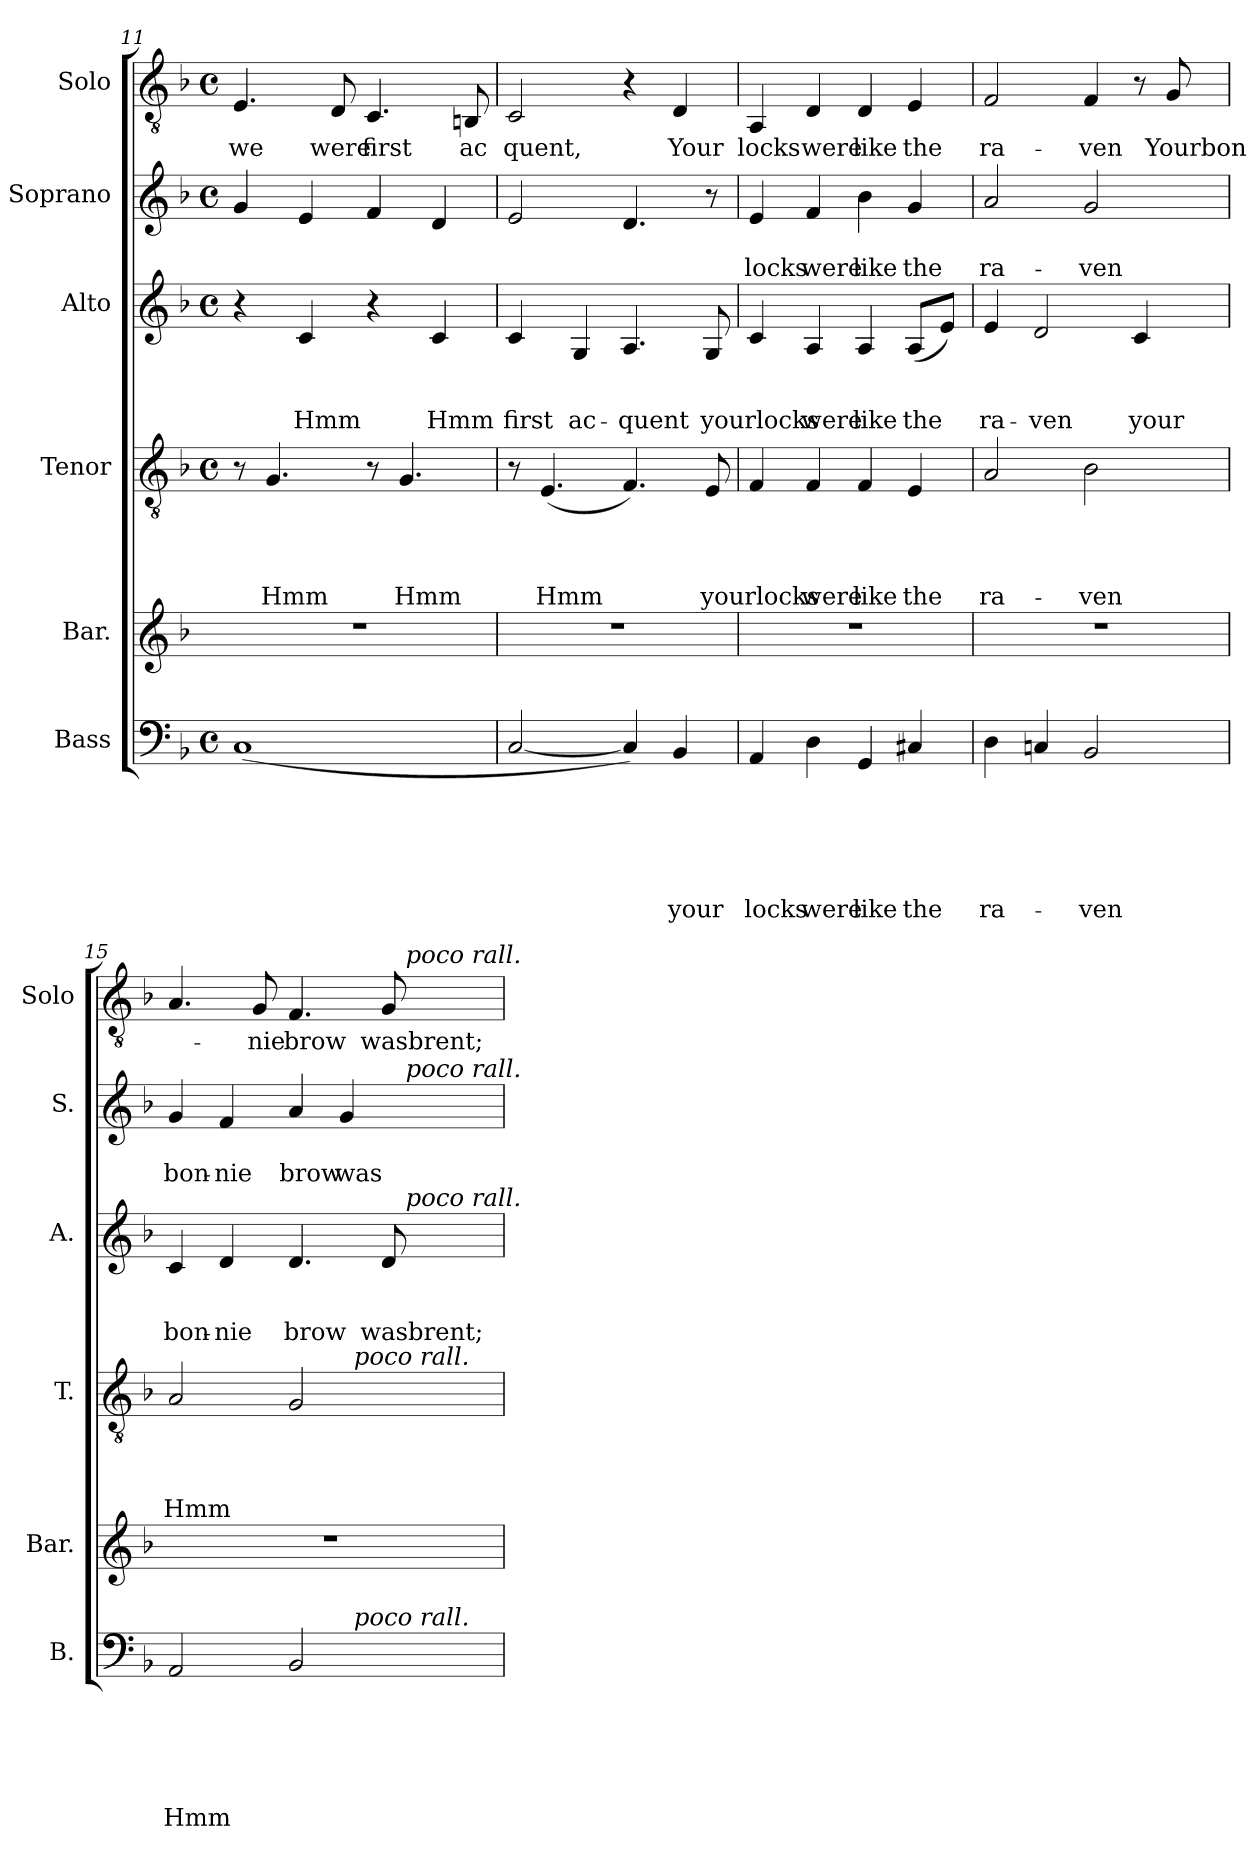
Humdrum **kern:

**kern	**text	**text	**text	**text	**text	**text	**kern	**kern	**text	**text	**text	**text	**kern	**text	**text	**text	**kern	**text	**text	**kern	**text
*part6	*part6	*part6	*part6	*part6	*part6	*part6	*part5	*part4	*part4	*part4	*part4	*part4	*part3	*part3	*part3	*part3	*part2	*part2	*part2	*part1	*part1
*staff6	*staff6	*staff6	*staff6	*staff6	*staff6	*staff6	*staff5	*staff4	*staff4	*staff4	*staff4	*staff4	*staff3	*staff3	*staff3	*staff3	*staff2	*staff2	*staff2	*staff1	*staff1
*I"Bass	*	*	*	*	*	*	*I"Bar.	*I"Tenor	*	*	*	*	*I"Alto	*	*	*	*I"Soprano	*	*	*I"Solo	*
*I'B.	*	*	*	*	*	*	*I'Bar.	*I'T.	*	*	*	*	*I'A.	*	*	*	*I'S.	*	*	*I'Solo	*
!!LO:LB:g=z
*clefF4	*	*	*	*	*	*	*clefG2	*clefGv2	*	*	*	*	*clefG2	*	*	*	*clefG2	*	*	*clefGv2	*
*k[b-]	*	*	*	*	*	*	*k[b-]	*k[b-]	*	*	*	*	*k[b-]	*	*	*	*k[b-]	*	*	*k[b-]	*
*F:	*	*	*	*	*	*	*F:	*F:	*	*	*	*	*F:	*	*	*	*F:	*	*	*F:	*
*M4/4	*	*	*	*	*	*	*	*M4/4	*	*	*	*	*M4/4	*	*	*	*M4/4	*	*	*M4/4	*
*met(c)	*	*	*	*	*	*	*	*met(c)	*	*	*	*	*met(c)	*	*	*	*met(c)	*	*	*met(c)	*
=11	=11	=11	=11	=11	=11	=11	=11	=11	=11	=11	=11	=11	=11	=11	=11	=11	=11	=11	=11	=11	=11
!	!	!	!	!	!	!	!	!	!	!	!	!	!	!	!	!	!	!	!	!	!LO:LY:b
(>1C	.	.	.	.	.	.	1r	8r	.	.	.	.	4r	.	.	.	4g/	.	.	4.E/	we
!	!	!	!	!	!	!	!	!	!	!	!	!LO:LY:b	!	!	!	!	!	!	!	!	!
.	.	.	.	.	.	.	.	4.G/	.	.	.	Hmm	.	.	.	.	.	.	.	.	.
!	!	!	!	!	!	!	!	!	!	!	!	!	!	!	!	!LO:LY:b	!	!	!	!	!
.	.	.	.	.	.	.	.	.	.	.	.	.	4c/	.	.	Hmm	4e/	.	.	.	.
!	!	!	!	!	!	!	!	!	!	!	!	!	!	!	!	!	!	!	!	!	!LO:LY:b
.	.	.	.	.	.	.	.	.	.	.	.	.	.	.	.	.	.	.	.	8D/	were
!	!	!	!	!	!	!	!	!	!	!	!	!	!	!	!	!	!	!	!	!	!LO:LY:b
.	.	.	.	.	.	.	.	8r	.	.	.	.	4r	.	.	.	4f/	.	.	4.C/	first
!	!	!	!	!	!	!	!	!	!	!	!	!LO:LY:b	!	!	!	!	!	!	!	!	!
.	.	.	.	.	.	.	.	4.G/	.	.	.	Hmm	.	.	.	.	.	.	.	.	.
!	!	!	!	!	!	!	!	!	!	!	!	!	!	!	!	!LO:LY:b	!	!	!	!	!
.	.	.	.	.	.	.	.	.	.	.	.	.	4c/	.	.	Hmm	4d/	.	.	.	.
!	!	!	!	!	!	!	!	!	!	!	!	!	!	!	!	!	!	!	!	!	!LO:LY:b
.	.	.	.	.	.	.	.	.	.	.	.	.	.	.	.	.	.	.	.	8BBn/	ac
=12	=12	=12	=12	=12	=12	=12	=12	=12	=12	=12	=12	=12	=12	=12	=12	=12	=12	=12	=12	=12	=12
!	!	!	!	!	!	!	!	!	!	!	!	!	!	!	!	!LO:LY:b	!	!	!	!	!LO:LY:b
[<2C/	.	.	.	.	.	.	1r	8r	.	.	.	.	4c/	.	.	first	2e/	.	.	2C/	quent,
!	!	!	!	!	!	!	!	!	!	!	!	!LO:LY:b	!	!	!	!	!	!	!	!	!
.	.	.	.	.	.	.	.	(<4.E/	.	.	.	Hmm	.	.	.	.	.	.	.	.	.
!	!	!	!	!	!	!	!	!	!	!	!	!	!	!	!	!LO:LY:b	!	!	!	!	!
.	.	.	.	.	.	.	.	.	.	.	.	.	4G/	.	.	ac-	.	.	.	.	.
!	!	!	!	!	!	!	!	!	!	!	!	!	!	!	!	!LO:LY:b	!	!	!	!	!
4C/])	.	.	.	.	.	.	.	4.F/)	.	.	.	.	4.A/	.	.	-quent	4.d/	.	.	4r	.
!	!	!	!	!	!	!LO:LY:b	!	!	!	!	!	!	!	!	!	!	!	!	!	!	!LO:LY:b
4BB-/	.	.	.	.	.	your	.	.	.	.	.	.	.	.	.	.	.	.	.	4D/	Your
!	!	!	!	!	!	!	!	!	!	!	!	!LO:LY:b	!	!	!	!LO:LY:b	!	!	!	!	!
.	.	.	.	.	.	.	.	8E/	.	.	.	yourlocks	8G/	.	.	yourlocks	8r	.	.	.	.
=13	=13	=13	=13	=13	=13	=13	=13	=13	=13	=13	=13	=13	=13	=13	=13	=13	=13	=13	=13	=13	=13
!	!	!	!	!	!	!LO:LY:b	!	!	!	!	!	!	!	!	!	!	!	!	!LO:LY:b	!	!LO:LY:b
4AA/	.	.	.	.	.	locks	1r	4F/	.	.	.	.	4c/	.	.	.	4e/	.	locks	4AA/	locks
!	!	!	!	!	!	!LO:LY:b	!	!	!	!	!	!LO:LY:b	!	!	!	!LO:LY:b	!	!	!LO:LY:b	!	!LO:LY:b
4D\	.	.	.	.	.	were	.	4F/	.	.	.	were	4A/	.	.	were	4f/	.	were	4D/	were
!	!	!	!	!	!	!LO:LY:b	!	!	!	!	!	!LO:LY:b	!	!	!	!LO:LY:b	!	!	!LO:LY:b	!	!LO:LY:b
4GG/	.	.	.	.	.	like	.	4F/	.	.	.	like	4A/	.	.	like	4b-\	.	like	4D/	like
!	!	!	!	!	!	!LO:LY:b	!	!	!	!	!	!LO:LY:b	!	!	!	!LO:LY:b	!	!	!LO:LY:b	!	!LO:LY:b
4C#X/	.	.	.	.	.	the	.	4E/	.	.	.	the	(<8A/L	.	.	the	4g/	.	the	4E/	the
.	.	.	.	.	.	.	.	.	.	.	.	.	8e/J)	.	.	.	.	.	.	.	.
=14	=14	=14	=14	=14	=14	=14	=14	=14	=14	=14	=14	=14	=14	=14	=14	=14	=14	=14	=14	=14	=14
!	!	!	!	!	!	!LO:LY:b	!	!	!	!	!	!LO:LY:b	!	!	!	!LO:LY:b	!	!	!LO:LY:b	!	!LO:LY:b
4D\	.	.	.	.	.	ra-	1r	2A/	.	.	.	ra-	4e/	.	.	ra-	2a/	.	ra-	2F/	ra-
!	!	!	!	!	!	!	!	!	!	!	!	!	!	!	!	!LO:LY:b	!	!	!	!	!
4Cn/	.	.	.	.	.	.	.	.	.	.	.	.	2d/	.	.	-ven	.	.	.	.	.
!	!	!	!	!	!	!LO:LY:b	!	!	!	!	!	!LO:LY:b	!	!	!	!	!	!	!LO:LY:b	!	!LO:LY:b
2BB-/	.	.	.	.	.	-ven	.	2B-\	.	.	.	-ven	.	.	.	.	2g/	.	-ven	4F/	-ven
!	!	!	!	!	!	!	!	!	!	!	!	!	!	!	!	!LO:LY:b	!	!	!	!	!
.	.	.	.	.	.	.	.	.	.	.	.	.	4c/	.	.	your	.	.	.	8r	.
!	!	!	!	!	!	!	!	!	!	!	!	!	!	!	!	!	!	!	!	!	!LO:LY:b
.	.	.	.	.	.	.	.	.	.	.	.	.	.	.	.	.	.	.	.	8G/	Yourbon-
=15	=15	=15	=15	=15	=15	=15	=15	=15	=15	=15	=15	=15	=15	=15	=15	=15	=15	=15	=15	=15	=15
!	!	!	!	!	!	!LO:LY:b	!	!	!	!	!	!LO:LY:b	!	!	!	!LO:LY:b	!	!	!LO:LY:b	!	!
*^	*	*	*	*	*	*	*	*^	*	*	*	*	*^	*	*	*	*^	*	*	*^	*
2AA/	2ryy	.	.	.	.	.	Hmm	1r	2A/	2ryy	.	.	.	Hmm	4c/	2ryy	.	.	bon-	4g/	2ryy	.	bon-	4.A/	2ryy	.
!	!	!	!	!	!	!	!	!	!	!	!	!	!	!	!	!	!	!	!LO:LY:b:rj	!	!	!	!LO:LY:b:rj	!	!	!
.	.	.	.	.	.	.	.	.	.	.	.	.	.	.	4d/	.	.	.	-nie	4f/	.	.	-nie	.	.	.
!	!	!	!	!	!	!	!	!	!	!	!	!	!	!	!	!	!	!	!	!	!	!	!	!	!	!LO:LY:b
.	.	.	.	.	.	.	.	.	.	.	.	.	.	.	.	.	.	.	.	.	.	.	.	8G/	.	-nie
!	!	!	!	!	!	!	!	!	!	!	!	!	!	!	!	!	!	!	!LO:LY:b	!	!	!	!LO:LY:b	!	!	!LO:LY:b
2BB-/	4ryy	.	.	.	.	.	.	.	2G/	4ryy	.	.	.	.	4.d/	4ryy	.	.	brow	4a/	4ryy	.	brow	4.F/	4ryy	brow
!	!	!	!	!	!	!	!	!	!	!	!	!	!	!	!	!	!	!	!	!	!	!	!LO:LY:b	!	!	!
.	32ryy	.	.	.	.	.	.	.	.	32ryy	.	.	.	.	.	8ryy	.	.	.	4g/	8ryy	.	was	.	8ryy	.
!	!	!	!	!	!	!	!	!	!	!LO:TX:a:i:t=poco rall.	!	!	!	!	!	!	!	!	!	!	!	!	!	!	!	!
!	!LO:TX:a:i:t=poco rall.	!	!	!	!	!	!	!	!	!	!	!	!	!	!	!	!	!	!	!	!	!	!	!	!	!
.	8..ryy	.	.	.	.	.	.	.	.	8..ryy	.	.	.	.	.	.	.	.	.	.	.	.	.	.	.	.
!	!	!	!	!	!	!	!	!	!	!	!	!	!	!	!	!	!	!	!LO:LY:b	!	!	!	!	!	!	!LO:LY:b
.	.	.	.	.	.	.	.	.	.	.	.	.	.	.	8d/	32ryy	.	.	wasbrent;	.	32ryy	.	.	8G/	32ryy	wasbrent;
!	!	!	!	!	!	!	!	!	!	!	!	!	!	!	!	!	!	!	!	!	!	!	!	!	!LO:TX:a:i:t=poco rall.	!
!	!	!	!	!	!	!	!	!	!	!	!	!	!	!	!	!	!	!	!	!	!LO:TX:a:i:t=poco rall.	!	!	!	!	!
!	!	!	!	!	!	!	!	!	!	!	!	!	!	!	!	!LO:TX:a:i:t=poco rall.	!	!	!	!	!	!	!	!	!	!
.	.	.	.	.	.	.	.	.	.	.	.	.	.	.	.	16.ryy	.	.	.	.	16.ryy	.	.	.	16.ryy	.
*	*	*	*	*	*	*	*	*	*v	*v	*	*	*	*	*	*	*	*	*	*v	*v	*	*	*v	*v	*
*v	*v	*	*	*	*	*	*	*	*	*	*	*	*	*v	*v	*	*	*	*	*	*	*	*
=	=	=	=	=	=	=	=	=	=	=	=	=	=	=	=	=	=	=	=	=	=
*-	*-	*-	*-	*-	*-	*-	*-	*-	*-	*-	*-	*-	*-	*-	*-	*-	*-	*-	*-	*-	*-
